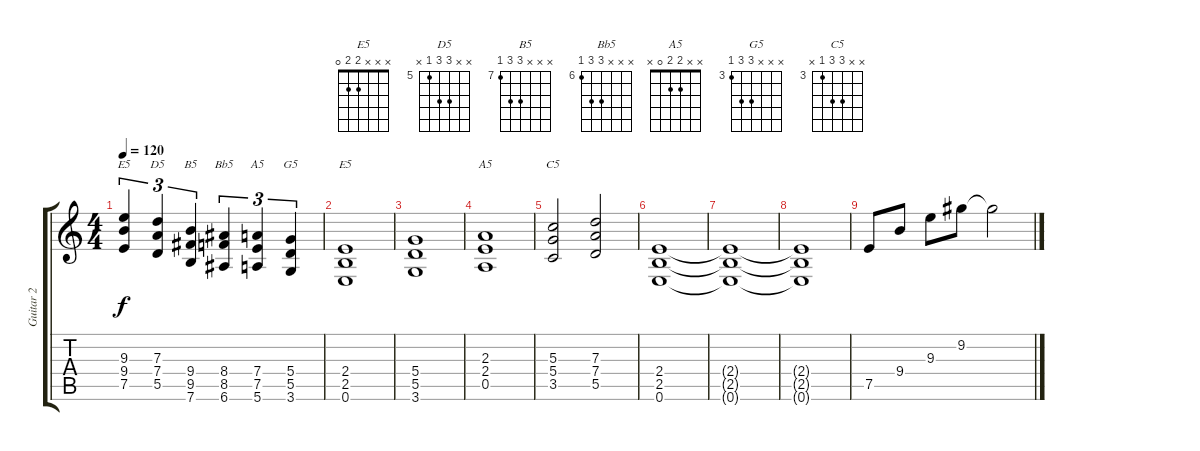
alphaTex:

\track ("Guitar 2" "Guitar 2") {instrument overdrivenguitar}
\staff {score tabs}
\tuning (E4 B3 G3 D3 A2 E2) {hide}
\chord ("E5" x x 9 9 7 x) {firstfret 7}
\chord ("D5" x x 7 7 5 x) {firstfret 5}
\chord ("B5" x x x 9 9 7) {firstfret 7}
\chord ("Bb5" x x x 8 8 6) {firstfret 6}
\chord ("A5" x x x 7 7 5) {firstfret 5}
\chord ("G5" x x x 5 5 3) {firstfret 3}
\chord ("E5" x x x 2 2 0)
\chord ("A5" x x 2 2 0 x)
\chord ("C5" x x 5 5 3 x) {firstfret 3}
\ts (4 4)
\tempo 120
\clef g2
\ks c
(9.3 9.4 7.5).4{tu (3 2) ch "E5" dy f} (7.3 7.4 5.5).4{tu (3 2) ch "D5"} (9.4 9.5 7.6).4{tu (3 2) ch "B5"} (8.4 8.5 6.6).4{tu (3 2) ch "Bb5"} (7.4 7.5 5.6).4{tu (3 2) ch "A5"} (5.4 5.5 3.6).4{tu (3 2) ch "G5"} |
(2.4 2.5 0.6).1{ch "E5"} |
(5.4 5.5 3.6).1 |
(2.3 2.4 0.5).1{ch "A5"} |
(5.3 5.4 3.5).2{ch "C5"} (7.3 7.4 5.5).2 |
(2.4 2.5 0.6).1 |
(2.4{t} 2.5{t} 0.6{t}).1 |
(2.4{t} 2.5{t} 0.6{t}).1 |
7.5.8 9.4.8 9.3.8 9.2.8 9.2{t}.2
